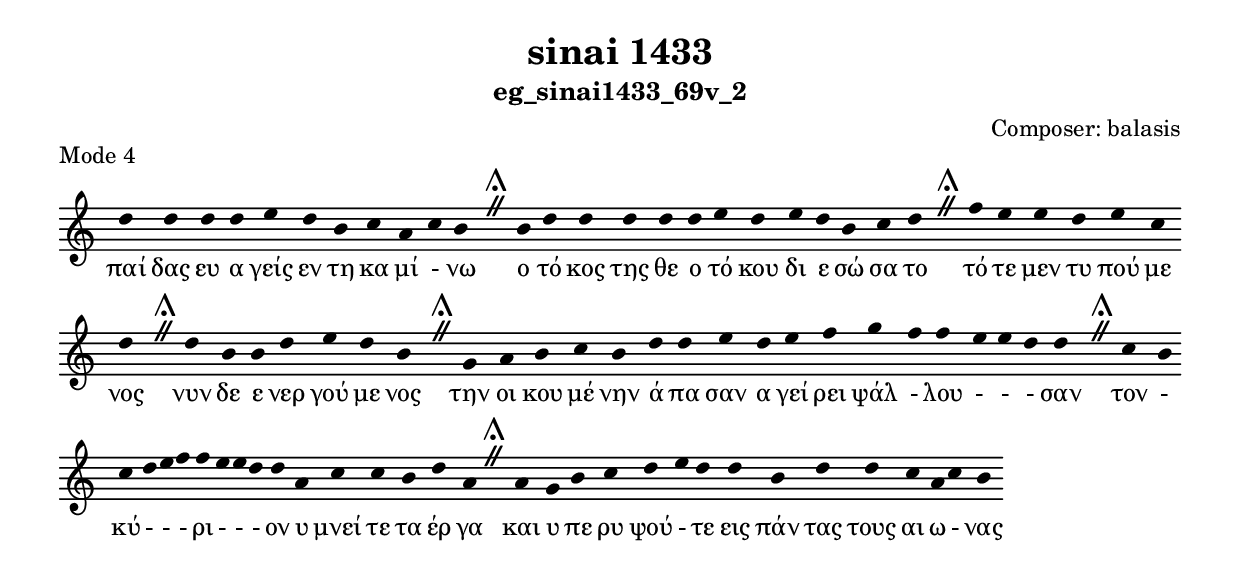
\include "gregorian.ly"

	\header {
 	  title = "sinai 1433"
	  subtitle = "eg_sinai1433_69v_2"
	  composer = "Composer: balasis"
	  piece = "Mode 4"
	}

	chant = {
	  d''4 d''4 d''4 d''4 e''4 d''4 b'4 c''4 a'4 c''4 b'4 \divisioMaior
 b'4 d''4 d''4 d''4 d''4 d''4 e''4 d''4 e''4 d''4 b'4 c''4 d''4 \divisioMaior
 f''4 e''4 e''4 d''4 e''4 c''4 d''4 \divisioMaior
 d''4 b'4 b'4 d''4 e''4 d''4 b'4 \divisioMaior
 g'4 a'4 b'4 c''4 b'4 d''4 d''4 e''4 d''4 e''4 f''4 g''4 f''4 f''4 e''4 e''4 d''4 d''4 \divisioMaior
 c''4 b'4 c''4 d''4 e''4 f''4 f''4 e''4 e''4 d''4 d''4 a'4 c''4 c''4 b'4 d''4 a'4 \divisioMaior
 a'4 g'4 b'4 c''4 d''4 e''4 d''4 d''4 b'4 d''4 d''4 c''4 a'4 c''4 b'4\finalis
	}

	verba = \lyricmode {παί δας ευ α γείς εν τη κα μί - νω 
ο τό κος της θε ο τό κου δι ε σώ σα το 
τό τε μεν τυ πού με νος 
νυν δε ε νερ γού με νος 
την οι κου μέ νην ά πα σαν α γεί ρει ψάλ - λου -  -  - σαν 
τον - κύ -  -  - ρι -  -  - ον υ μνεί τε τα έρ γα 
και υ πε ρυ ψού - τε εις πάν τας τους αι ω - νας 
	}


	\score {
	  \new Staff <<
	  \new Voice = "melody" \chant
	  \new Lyrics = "one" \lyricsto melody \verba
	  >>
	  \layout {
	    \context {
	      \Staff
	      \remove "Time_signature_engraver"
	      \remove "Bar_engraver"
	    }
	    \context {
	      \Voice
	      \remove "Stem_engraver"
	    }
	  }
	}